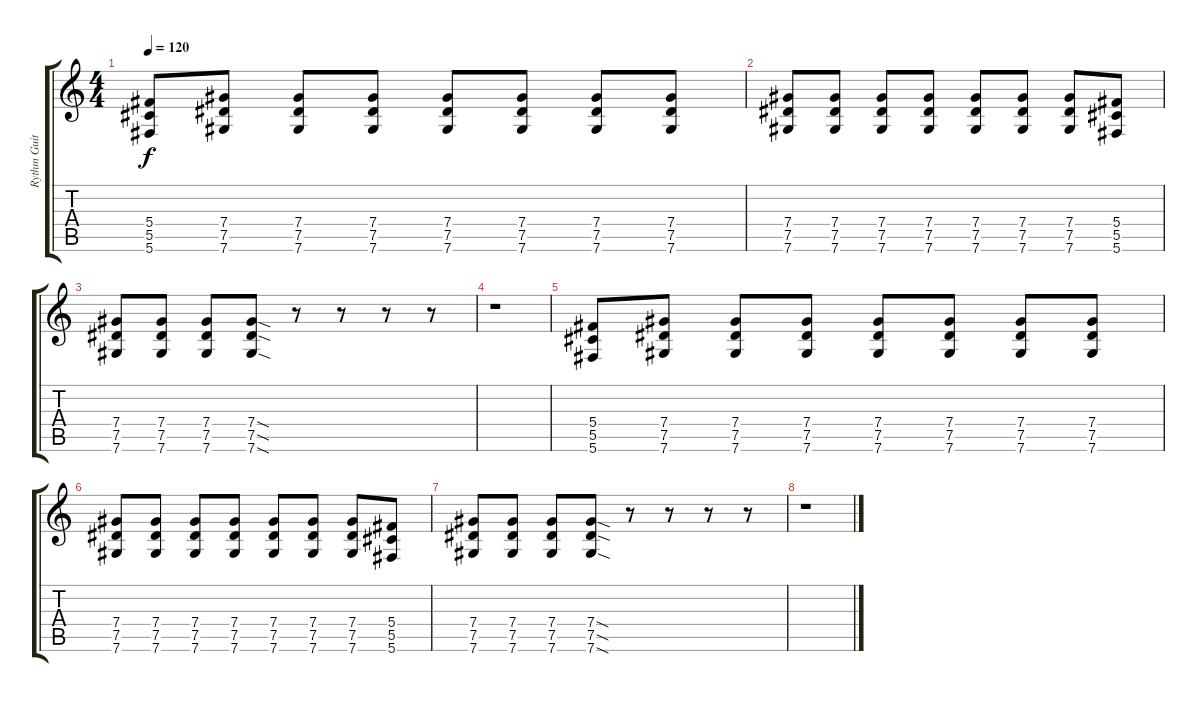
\track ("Rythm Guitar" "Rythm Guit") {instrument distortionguitar}
\staff {score tabs}
\tuning (Eb4 Bb3 Gb3 Db3 Ab2 Db2) {hide}
\ts (4 4)
\tempo 120
\clef g2
\ks c
(5.4 5.5 5.6).8{dy f} (7.4 7.5 7.6).8 (7.4 7.5 7.6).8 (7.4 7.5 7.6).8 (7.4 7.5 7.6).8 (7.4 7.5 7.6).8 (7.4 7.5 7.6).8 (7.4 7.5 7.6).8 |
(7.4 7.5 7.6).8 (7.4 7.5 7.6).8 (7.4 7.5 7.6).8 (7.4 7.5 7.6).8 (7.4 7.5 7.6).8 (7.4 7.5 7.6).8 (7.4 7.5 7.6).8 (5.4 5.5 5.6).8 |
(7.4 7.5 7.6).8 (7.4 7.5 7.6).8 (7.4 7.5 7.6).8 (7.4{sod} 7.5{sod} 7.6{sod}).8 r.8 r.8 r.8 r.8 |
r.1 |
(5.4 5.5 5.6).8 (7.4 7.5 7.6).8 (7.4 7.5 7.6).8 (7.4 7.5 7.6).8 (7.4 7.5 7.6).8 (7.4 7.5 7.6).8 (7.4 7.5 7.6).8 (7.4 7.5 7.6).8 |
(7.4 7.5 7.6).8 (7.4 7.5 7.6).8 (7.4 7.5 7.6).8 (7.4 7.5 7.6).8 (7.4 7.5 7.6).8 (7.4 7.5 7.6).8 (7.4 7.5 7.6).8 (5.4 5.5 5.6).8 |
(7.4 7.5 7.6).8 (7.4 7.5 7.6).8 (7.4 7.5 7.6).8 (7.4{sod} 7.5{sod} 7.6{sod}).8 r.8 r.8 r.8 r.8 |
r.1
